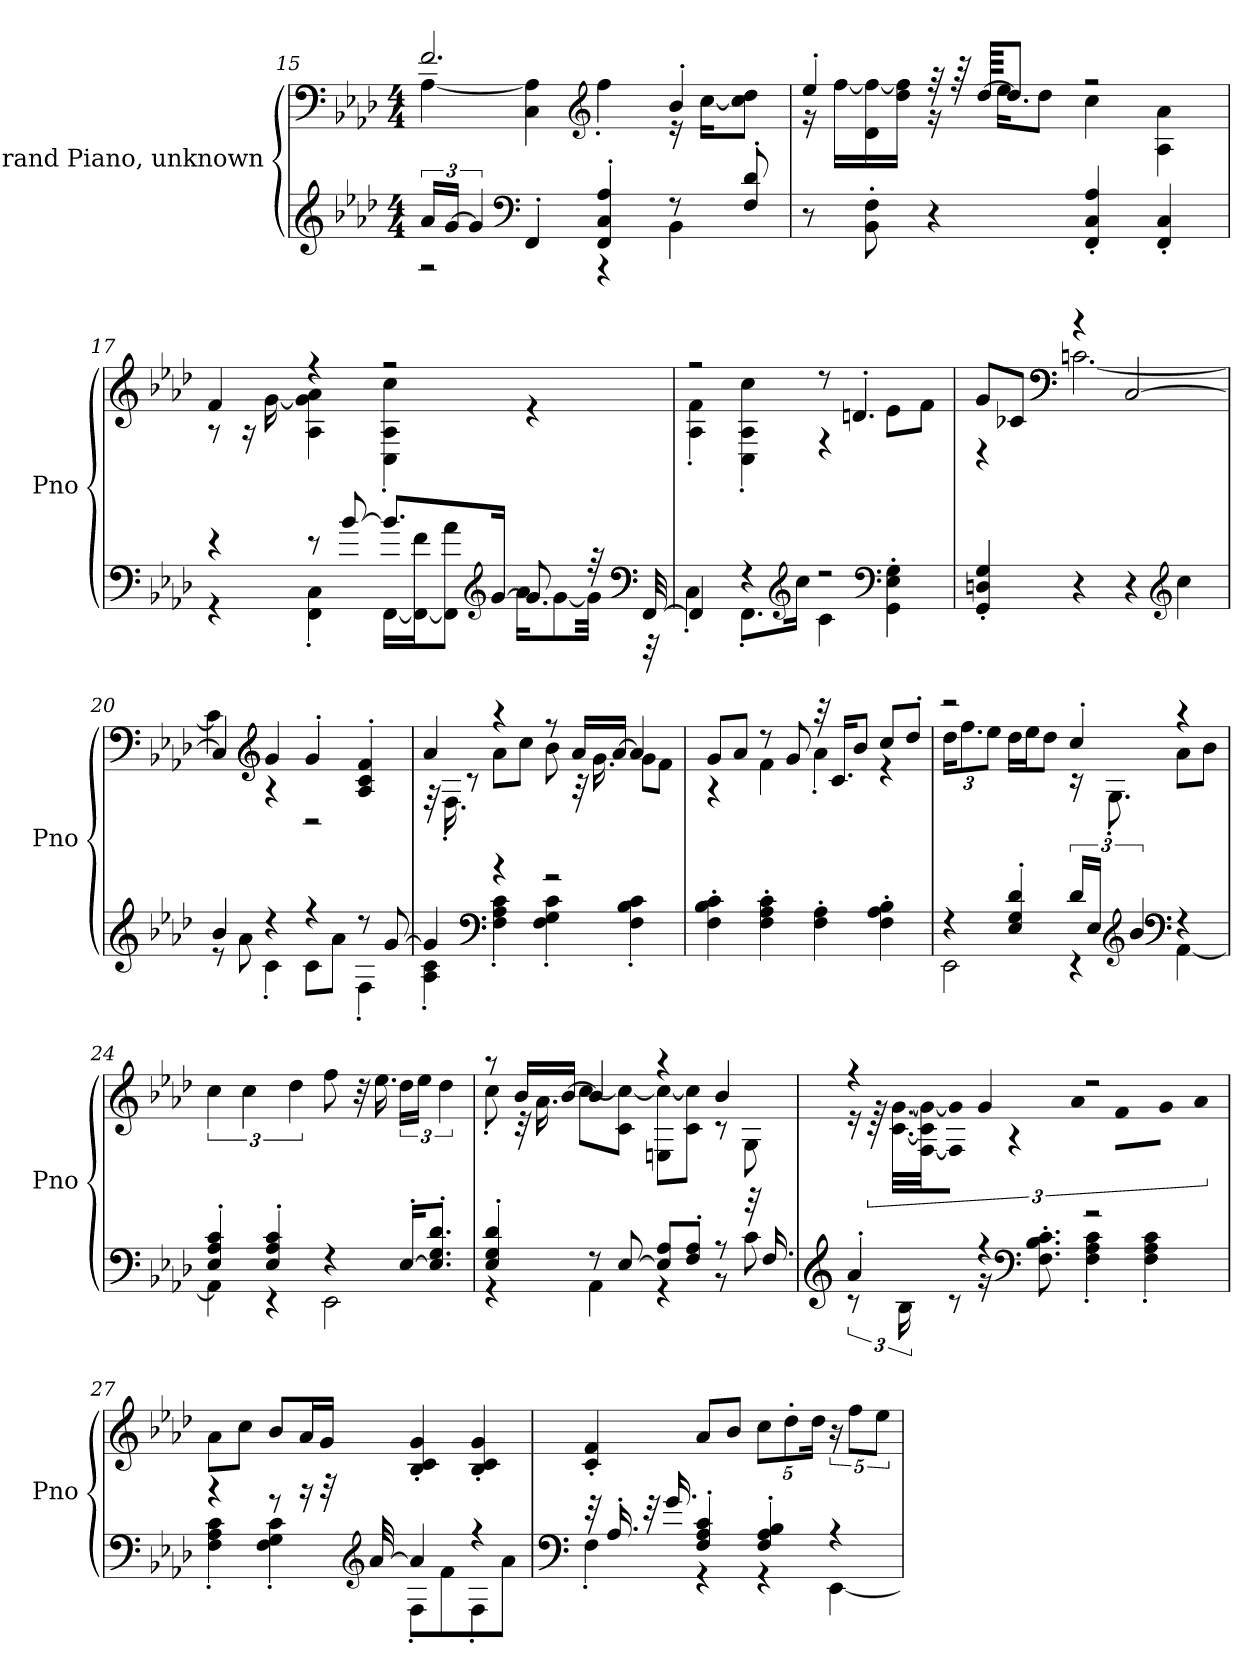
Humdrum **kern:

**kern	**kern
*part1	*part1
*staff2	*staff1
*I"Grand Piano, unknown	*
*I'Pno	*
*clefG2	*clefF4
*k[b-e-a-d-]	*k[b-e-a-d-]
*M4/4	*M4/4
=15	=15
*^	*^
24a-/LL	2r	2.f/	[4A-\
[24g/JJ	.	.	.
6g/]	.	.	.
*clefF4	*	*	*
4FF'/	.	.	4C\ 4A-\]
*	*	*clefG2	*
4FF/' 4C/' 4A-/'	4r	.	4ff'\
8r	4BB-\	4b-'/	16r
.	.	.	[16cc\KL
8F/' 8d-/'	.	.	8cc\] 8dd-\J
*v	*v	*	*
!!LO:PB:g=z	!!
=16	=16	=16
8r	4ee-'/	16r
.	.	[16ff\LL
8BB-\' 8F\'	.	16d-\ 16ff\_
.	.	16dd-\ 16ff\]JJ
4r	32r	16r
.	64r	.
.	[64dd-/KKKL	.
.	8.dd-/J]	16ee-\KL
.	.	8dd-\J
4FF/' 4C/' 4A-/'	2r	4cc\
4FF/' 4C/'	.	4A-\ 4a-\
=17	=17	=17
*^	*	*
4r	4r	4f/	8r
.	.	.	16r
.	.	.	[16g\
8r	4FF\' 4C\'	4r	4A-\ 4g\] 4a-\
[8b-/	.	.	.
8.b-/L]	[16FF\LL	2r	4C\' 4A-\' 4cc\'
.	16FF\_ 16f\J	.	.
.	8FF\] 8a-\J	.	.
*clefG2	*	*	*
[16g/Jk	.	.	.
8.g/]	16a-\KL	.	4r
.	[8g\	.	.
32r	32g\Jkk]	.	.
*clefF4	*	*	*
[32FF/	32r	.	.
!!LO:LB:g=z	!!
=18	=18	=18	=18
4FF/]	4C'\	2r	4A-\' 4f\'
4r	8.FF'\L	.	4C\' 4A-\' 4cc\'
*clefG2	*	*	*
.	16cc\Jk	.	.
2r	4c\	8r	4r
.	.	4.dn'/	.
*clefF4	*	*	*
.	4GG\' 4E-\' 4G\'	.	8e-\L
.	.	.	8f\J
*v	*v	*	*
=19	=19	=19
4GG/' 4Dn/' 4G/'	8g/L	4r
.	8c-X/J	.
*	*clefF4	*
4r	4r	[2.cn\
4r	[2C/	.
*clefG2	*	*
4cc\	.	.
=20	=20	=20
*^	*	*
4b-/	8r	4C/]	4c\]
.	8a-\	.	.
*	*	*clefG2	*
4r	4c'\	4g/	4r
4r	8c\L	4g'/	2r
.	8a-\J	.	.
8r	4F'\	4A-/' 4c/' 4f/'	.
[8g/	.	.	.
=21	=21	=21	=21
4g/]	4A-\' 4c\'	4a-/	32r
.	.	.	16.F'\
.	.	.	8r
*clefF4	*	*	*
4r	4F\' 4A-\' 4c\'	4r	8a-\L
.	.	.	8cc\J
2r	4F\' 4G\' 4c\'	8r	8b-\
.	.	16a-/LL	32r
.	.	.	16.g\
.	.	[16a-/JJ	.
.	4F\' 4B-\' 4c\'	4a-/]	8g\L
.	.	.	8f\J
*v	*v	*	*
!!LO:LB:g=z	!!
=22	=22	=22
4F\' 4B-\' 4c\'	8g/L	4r
.	8a-/J	.
4F\' 4A-\' 4c\'	8r	4f\
.	8g/	.
4F\' 4A-\'	32r	4a-'\
.	16.c/KL	.
.	8b-/J	.
4F\' 4A-\' 4B-\'	8cc/L	4r
.	8dd-'/J	.
=23	=23	=23
*^	*	*
*	*	*	*Xbrackettup
4r	2EE-\	2r	24dd-\KL
.	.	.	12.ff\
.	.	.	12ee-\J
4E-/' 4G/' 4d-/'	.	.	16dd-\LL
.	.	.	16ee-\J
.	.	.	8dd-\J
24d-/LL	4r	4cc'/	16r
24E-/JJ	.	.	.
.	.	.	8.G'\
*clefG2	*	*	*
6b-/	.	.	.
*clefF4	*	*	*
4r	[4AA-\	4r	8a-\L
.	.	.	8b-\J
*	*	*v	*v
=24	=24	=24
*	*	*brackettup
4E-/' 4A-/' 4c/'	4AA-\]	6cc\
.	.	6cc\
4E-/' 4A-/' 4c/'	4r	.
.	.	6dd-\
4r	2EE-\	8ff\
.	.	32r
.	.	16.ee-\
[16E-'/KL	.	24dd-\LL
.	.	24ee-\JJ
8.E-/]' 8.G/' 8.d-/'J	.	.
.	.	6dd-\
!!LO:LB:g=z
=25	=25	=25
*	*	*^
4E-/' 4G/' 4d-/'	4r	8r	8cc'\
.	.	16b-/LL	32r
.	.	.	16.a-\
.	.	[16b-/JJ	.
8r	4AA-\	4b-/]	[8cc\L
[8E-/	.	.	8c\ 8cc\_J
8E-/] 8A-/L	4r	4r	8En\ 8cc\_L
8F/' 8A-/'J	.	.	8c\ 8cc\]J
8r	8r	4b-/	8r
32r	8c\	.	8G\
16.F/	.	.	.
=26	=26	=26	=26
*clefG2	*	*	*
4a-'/	12r	4r	16r
.	.	.	96r
.	.	.	[48.c\ [48.g\LLL
.	24B-\	.	.
.	.	.	[48F\ 48c\] 48g\_JJ
.	8r	.	8F\] 8g\]J
4r	16r	4g/	8r
*clefF4	*	*	*
.	8.F\' 8.B-\' 8.c\'	.	.
.	.	.	8a-\
2r	4F\' 4A-\' 4c\'	2r	8f\L
.	.	.	8g\J
.	4F\' 4A-\' 4c\'	.	4a-\
*	*	*v	*v
!!LO:LB:g=z
=27	=27	=27
4r	4F\' 4A-\' 4c\'	8a-\L
.	.	8cc\J
8r	4F\' 4G\' 4c\'	8b-/L
16r	.	16a-/L
32r	.	16g/JJ
*clefG2	*	*
[32a-/	.	.
4a-/]	8F'\L	4B-/' 4c/' 4g/'
.	8f\	.
4r	8F'\	4B-/' 4c/' 4g/'
.	8a-\J	.
=28	=28	=28
*clefF4	*	*
32r	4F'\	4c/' 4f/'
16.A-'/	.	.
32r	.	.
16.g/	.	.
4F/' 4A-/' 4c/'	4r	8a-/L
.	.	8b-/J
4F/' 4A-/' 4B-/'	4r	10cc\L
.	.	10dd-'\
.	.	20dd-\Jk
4r	[4EE-\	20r
.	.	10ff\L
.	.	10ee-\J
*v	*v	*
=	=
*-	*-
